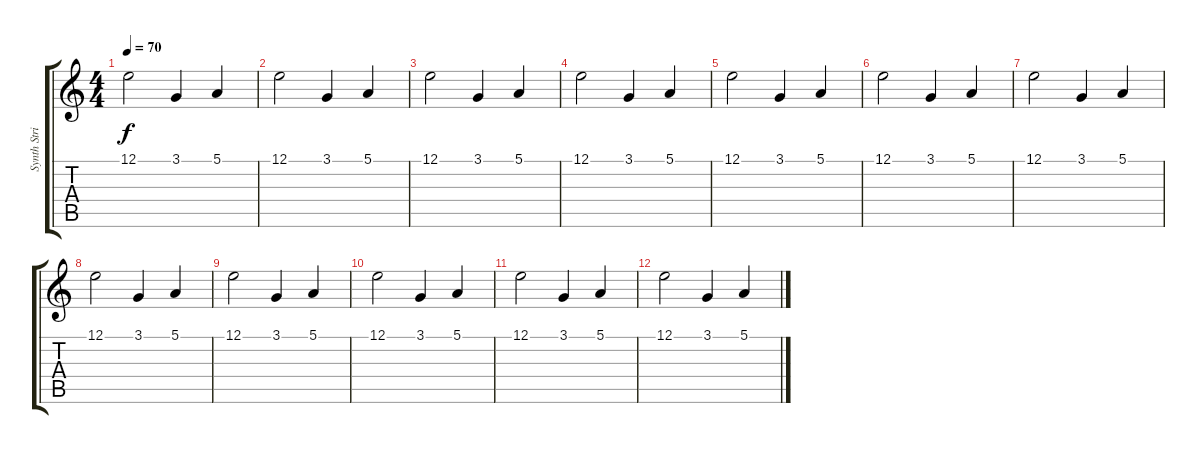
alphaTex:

\track ("Synth Strings" "Synth Stri") {instrument synthstrings2}
\staff {score tabs}
\tuning (E4 B3 G3 D3 A2 E2) {hide}
\ts (4 4)
\tempo 70
\clef g2
\ks c
12.1.2{dy f} 3.1.4 5.1.4 |
12.1.2 3.1.4 5.1.4 |
12.1.2 3.1.4 5.1.4 |
12.1.2 3.1.4 5.1.4 |
12.1.2 3.1.4 5.1.4 |
12.1.2 3.1.4 5.1.4 |
12.1.2 3.1.4 5.1.4 |
12.1.2 3.1.4 5.1.4 |
12.1.2 3.1.4 5.1.4 |
12.1.2 3.1.4 5.1.4 |
12.1.2 3.1.4 5.1.4 |
12.1.2 3.1.4 5.1.4
